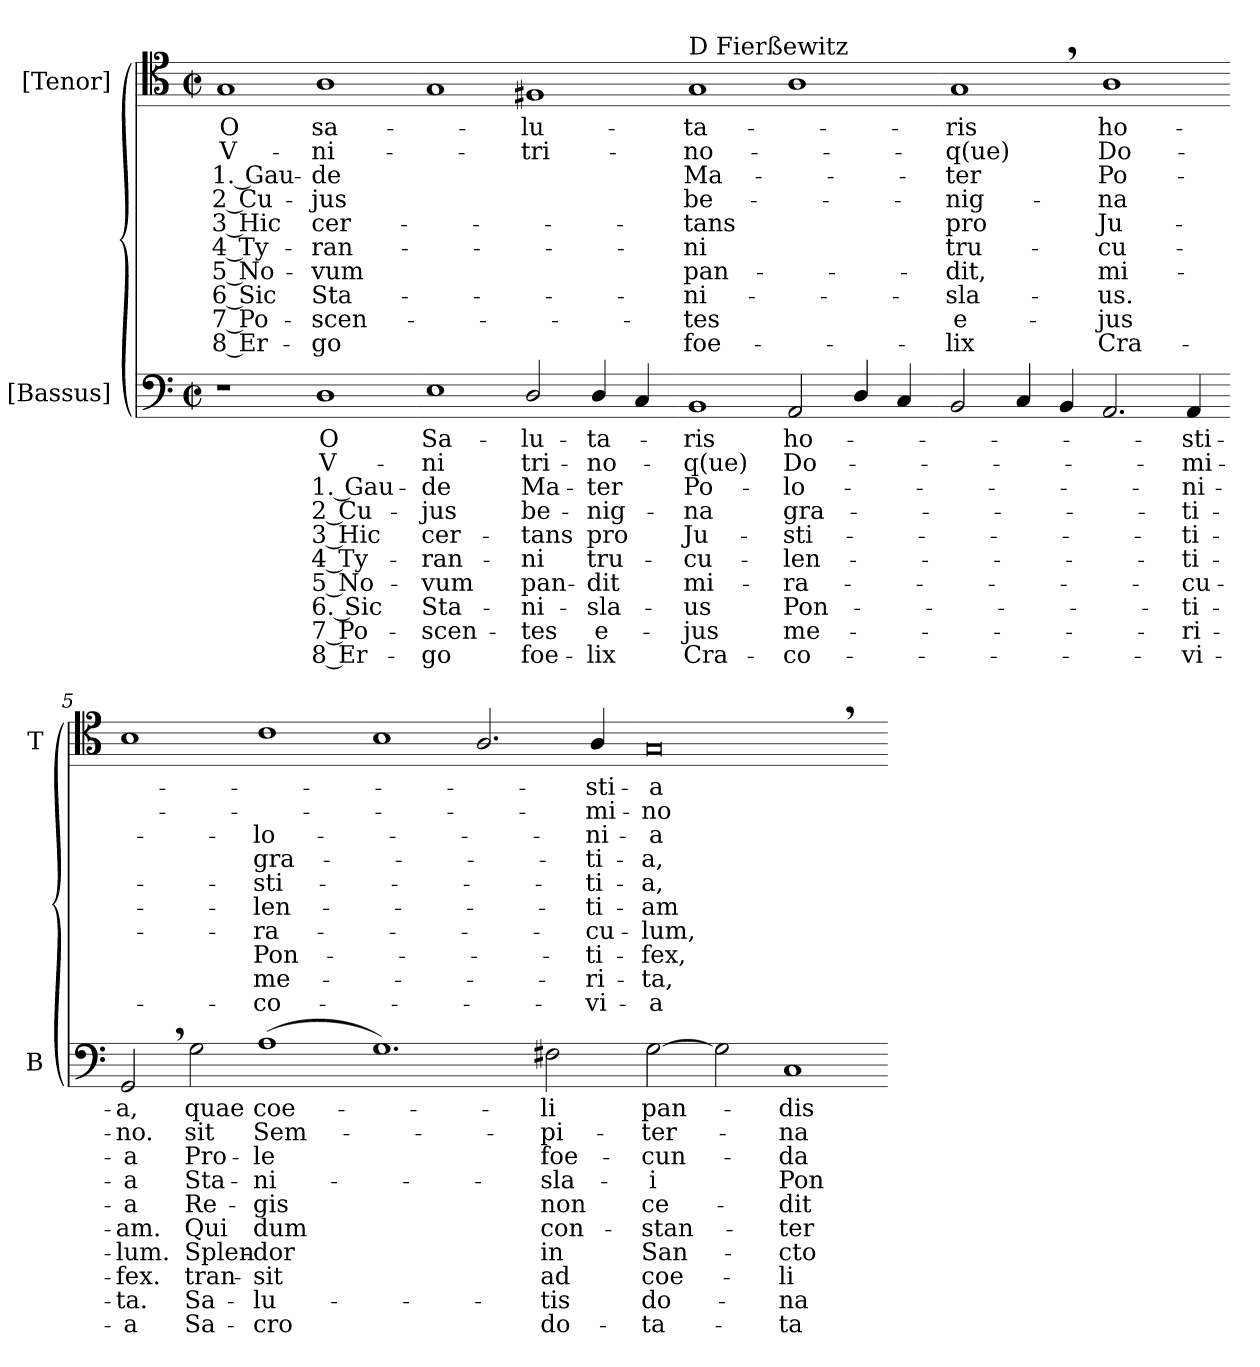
**kern	**text	**text	**text	**text	**text	**text	**text	**text	**text	**text	**kern	**text	**text	**text	**text	**text	**text	**text	**text	**text	**text
*part2	*part2	*part2	*part2	*part2	*part2	*part2	*part2	*part2	*part2	*part2	*part1	*part1	*part1	*part1	*part1	*part1	*part1	*part1	*part1	*part1	*part1
*staff2	*staff2	*staff2	*staff2	*staff2	*staff2	*staff2	*staff2	*staff2	*staff2	*staff2	*staff1	*staff1	*staff1	*staff1	*staff1	*staff1	*staff1	*staff1	*staff1	*staff1	*staff1
*I"[Bassus]	*	*	*	*	*	*	*	*	*	*	*I"[Tenor]	*	*	*	*	*	*	*	*	*	*
*I'B	*	*	*	*	*	*	*	*	*	*	*I'T	*	*	*	*	*	*	*	*	*	*
*clefF4	*	*	*	*	*	*	*	*	*	*	*clefC4	*	*	*	*	*	*	*	*	*	*
*k[]	*	*	*	*	*	*	*	*	*	*	*k[]	*	*	*	*	*	*	*	*	*	*
*M2/1	*	*	*	*	*	*	*	*	*	*	*M2/1	*	*	*	*	*	*	*	*	*	*
*met(c|)	*	*	*	*	*	*	*	*	*	*	*met(c|)	*	*	*	*	*	*	*	*	*	*
=1	=1	=1	=1	=1	=1	=1	=1	=1	=1	=1	=1	=1	=1	=1	=1	=1	=1	=1	=1	=1	=1
1r	.	.	.	.	.	.	.	.	.	.	1G	O	V-	1. Gau-	2 Cu-	3 Hic	4 Ty-	5 No-	6 Sic	7 Po-	8 Er-
1D	O	V-	1. Gau-	2 Cu-	3 Hic	4 Ty-	5 No-	6. Sic	7 Po-	8 Er-	1A	sa-	-ni-	-de	-jus	cer-	-ran-	-vum	Sta-	-scen-	-go
=2-	=2-	=2-	=2-	=2-	=2-	=2-	=2-	=2-	=2-	=2-	=2-	=2-	=2-	=2-	=2-	=2-	=2-	=2-	=2-	=2-	=2-
1E	Sa-	-ni	-de	-jus	cer-	-ran-	-vum	Sta-	-scen-	-go	1G	.	.	.	.	.	.	.	.	.	.
2D/	-lu-	tri-	Ma-	be-	-tans	-ni	pan-	ni-	tes	foe-	1F#X	-lu-	-tri-	.	.	.	.	.	.	.	.
4D/	-ta-	-no-	-ter	-nig-	pro	tru-	-dit	-sla-	e-	-lix	.	.	.	.	.	.	.	.	.	.	.
4C/	.	.	.	.	.	.	.	.	.	.	.	.	.	.	.	.	.	.	.	.	.
=3-	=3-	=3-	=3-	=3-	=3-	=3-	=3-	=3-	=3-	=3-	=3-	=3-	=3-	=3-	=3-	=3-	=3-	=3-	=3-	=3-	=3-
!	!	!	!	!	!	!	!	!	!	!	!LO:TX:a:t=D Fierßewitz	!	!	!	!	!	!	!	!	!	!
1BB	-ris	-q(ue)	Po-	-na	Ju-	-cu-	mi-	-us	-jus	Cra-	1G	-ta-	-no-	Ma-	be-	-tans	-ni	pan-	-ni-	tes	foe-
2AA/	ho-	Do-	-lo-	gra-	-sti-	len-	-ra-	Pon-	me-	-co-	1A	.	.	.	.	.	.	.	.	.	.
4D/	.	.	.	.	.	.	.	.	.	.	.	.	.	.	.	.	.	.	.	.	.
4C/	.	.	.	.	.	.	.	.	.	.	.	.	.	.	.	.	.	.	.	.	.
=4-	=4-	=4-	=4-	=4-	=4-	=4-	=4-	=4-	=4-	=4-	=4-	=4-	=4-	=4-	=4-	=4-	=4-	=4-	=4-	=4-	=4-
2BB/	.	.	.	.	.	.	.	.	.	.	1G,	-ris	-q(ue)	-ter	-nig-	pro	tru-	-dit,	-sla-	e-	-lix
4C/	.	.	.	.	.	.	.	.	.	.	.	.	.	.	.	.	.	.	.	.	.
4BB/	.	.	.	.	.	.	.	.	.	.	.	.	.	.	.	.	.	.	.	.	.
2.AA/	.	.	.	.	.	.	.	.	.	.	1A	ho-	Do-	Po-	-na	Ju-	-cu-	mi-	-us.	-jus	Cra-
4AA/	-sti-	-mi-	ni-	-ti-	-ti-	-ti-	-cu-	-ti-	-ri-	-vi-	.	.	.	.	.	.	.	.	.	.	.
=5-	=5-	=5-	=5-	=5-	=5-	=5-	=5-	=5-	=5-	=5-	=5-	=5-	=5-	=5-	=5-	=5-	=5-	=5-	=5-	=5-	=5-
2GG,/	-a,	-no.	-a	-a	-a	-am.	-lum.	-fex.	-ta.	-a	1B	.	.	.	.	.	.	.	.	.	.
2G\	quae	sit	Pro-	Sta-	Re-	Qui	Splen-	tran-	Sa-	Sa-	.	.	.	.	.	.	.	.	.	.	.
(1A	coe-	Sem-	-le	ni-	-gis	dum	-dor	-sit	-lu-	-cro	1c	.	.	-lo-	gra-	-sti-	len-	-ra-	Pon-	me-	co-
=6-	=6-	=6-	=6-	=6-	=6-	=6-	=6-	=6-	=6-	=6-	=6-	=6-	=6-	=6-	=6-	=6-	=6-	=6-	=6-	=6-	=6-
1.G)	.	.	.	.	.	.	.	.	.	.	1B	.	.	.	.	.	.	.	.	.	.
.	.	.	.	.	.	.	.	.	.	.	2.A/	.	.	.	.	.	.	.	.	.	.
2F#X\	-li	-pi-	foe-	-sla-	non	con-	in	ad	-tis	do-	.	.	.	.	.	.	.	.	.	.	.
.	.	.	.	.	.	.	.	.	.	.	4A/	-sti-	-mi-	ni-	-ti-	-ti-	-ti-	-cu-	-ti-	-ri-	-vi-
=7-	=7-	=7-	=7-	=7-	=7-	=7-	=7-	=7-	=7-	=7-	=7-	=7-	=7-	=7-	=7-	=7-	=7-	=7-	=7-	=7-	=7-
[2G\	pan-	-ter-	-cun-	-i	ce-	-stan-	San-	coe-	do-	-ta-	0G,	-a	-no	-a	-a,	-a,	-am	-lum,	-fex,	-ta,	-a
2G\]	.	.	.	.	.	.	.	.	.	.	.	.	.	.	.	.	.	.	.	.	.
1C	-dis	-na	-da	Pon-	-dit	-ter	-cto	-li	-na	-ta	.	.	.	.	.	.	.	.	.	.	.
=-	=-	=-	=-	=-	=-	=-	=-	=-	=-	=-	=-	=-	=-	=-	=-	=-	=-	=-	=-	=-	=-
*-	*-	*-	*-	*-	*-	*-	*-	*-	*-	*-	*-	*-	*-	*-	*-	*-	*-	*-	*-	*-	*-
